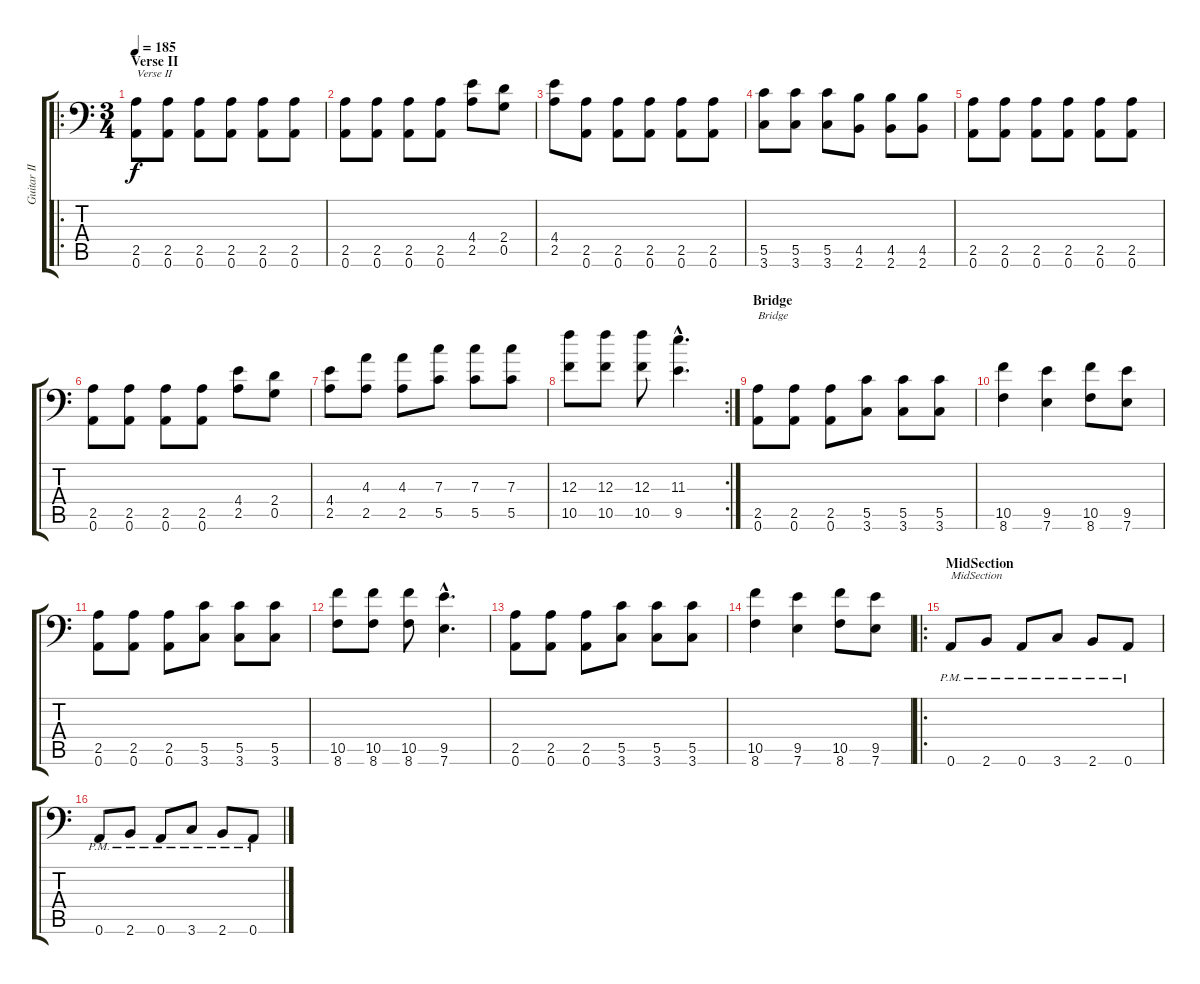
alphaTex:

\track ("Guitar II [Brent Hinds]" "Guitar II ") {instrument distortionguitar}
\staff {score tabs}
\tuning (D4 A3 F3 C3 G2 A1) {hide}
\ro
\ts (3 4)
\section ("" "Verse II")
\tempo 185
\clef f4
\ks c
(2.5 0.6).8{txt "Verse II" dy f} (2.5 0.6).8 (2.5 0.6).8 (2.5 0.6).8 (2.5 0.6).8 (2.5 0.6).8 |
(2.5 0.6).8 (2.5 0.6).8 (2.5 0.6).8 (2.5 0.6).8 (4.4 2.5).8 (2.4 0.5).8 |
(4.4 2.5).8 (2.5 0.6).8 (2.5 0.6).8 (2.5 0.6).8 (2.5 0.6).8 (2.5 0.6).8 |
(5.5 3.6).8 (5.5 3.6).8 (5.5 3.6).8 (4.5 2.6).8 (4.5 2.6).8 (4.5 2.6).8 |
(2.5 0.6).8 (2.5 0.6).8 (2.5 0.6).8 (2.5 0.6).8 (2.5 0.6).8 (2.5 0.6).8 |
(2.5 0.6).8 (2.5 0.6).8 (2.5 0.6).8 (2.5 0.6).8 (4.4 2.5).8 (2.4 0.5).8 |
(4.4 2.5).8 (4.3 2.5).8 (4.3 2.5).8 (7.3 5.5).8 (7.3 5.5).8 (7.3 5.5).8 |
\rc 2
(12.3 10.5).8 (12.3 10.5).8 (12.3 10.5).8 (11.3{hac} 9.5{hac}).4{d} |
\section ("" "Bridge")
(2.5 0.6).8{txt "Bridge"} (2.5 0.6).8 (2.5 0.6).8 (5.5 3.6).8 (5.5 3.6).8 (5.5 3.6).8 |
(10.5 8.6).4 (9.5 7.6).4 (10.5 8.6).8 (9.5 7.6).8 |
(2.5 0.6).8 (2.5 0.6).8 (2.5 0.6).8 (5.5 3.6).8 (5.5 3.6).8 (5.5 3.6).8 |
(10.5 8.6).8 (10.5 8.6).8 (10.5 8.6).8 (9.5{hac} 7.6{hac}).4{d} |
(2.5 0.6).8 (2.5 0.6).8 (2.5 0.6).8 (5.5 3.6).8 (5.5 3.6).8 (5.5 3.6).8 |
(10.5 8.6).4 (9.5 7.6).4 (10.5 8.6).8 (9.5 7.6).8 |
\ro
\section ("" "MidSection")
0.6{pm}.8{txt "MidSection"} 2.6{pm}.8 0.6{pm}.8 3.6{pm}.8 2.6{pm}.8 0.6{pm}.8 |
0.6{pm}.8 2.6{pm}.8 0.6{pm}.8 3.6{pm}.8 2.6{pm}.8 0.6{pm}.8
